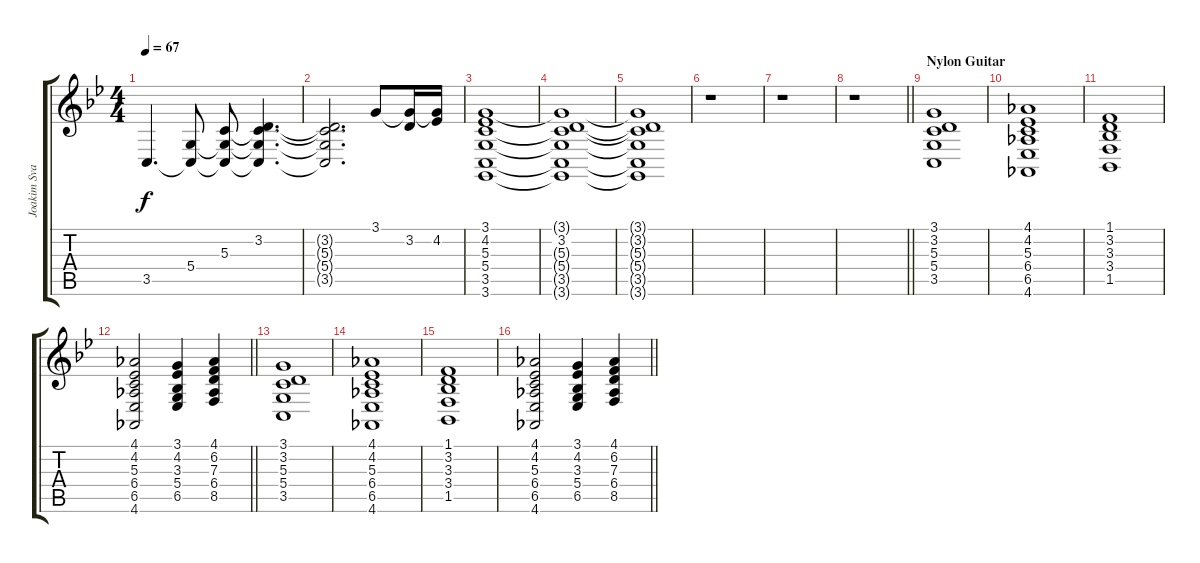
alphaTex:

\track ("Joakim Svalberg" "Joakim Sva") {instrument stringensemble1}
\staff {score tabs}
\tuning (E4 B3 G3 D3 A2 E2) {hide}
\ts (4 4)
\tempo 67
\clef g2
\ks bb
3.5.4{d dy f instrument stringensemble1} (5.4 3.5{t}).8 (5.3 5.4{t} 3.5{t}).8 (3.2 5.3{t} 5.4{t} 3.5{t}).4{d} |
(3.2{t} 5.3{t} 5.4{t} 3.5{t}).2{d} 3.1.8 (3.1{t} 3.2).16 (3.1{t} 4.2).16 |
(3.1 4.2 5.3 5.4 3.5 3.6).1 |
(3.1{t} 3.2 5.3{t} 5.4{t} 3.5{t} 3.6{t}).1 |
(3.1{t} 3.2{t} 5.3{t} 5.4{t} 3.5{t} 3.6{t}).1 |
r.1 |
r.1 |
\barLineRight lightlight
r.1 |
\section ("" "Nylon Guitar")
(3.1 3.2 5.3 5.4 3.5).1 |
(4.1 4.2 5.3 6.4 6.5 4.6).1 |
(1.1 3.2 3.3 3.4 1.5).1 |
\barLineRight lightlight
(4.1 4.2 5.3 6.4 6.5 4.6).2 (3.1 4.2 3.3 5.4 6.5).4 (4.1 6.2 7.3 6.4 8.5).4 |
(3.1 3.2 5.3 5.4 3.5).1 |
(4.1 4.2 5.3 6.4 6.5 4.6).1 |
(1.1 3.2 3.3 3.4 1.5).1 |
\barLineRight lightlight
(4.1 4.2 5.3 6.4 6.5 4.6).2 (3.1 4.2 3.3 5.4 6.5).4 (4.1 6.2 7.3 6.4 8.5).4
